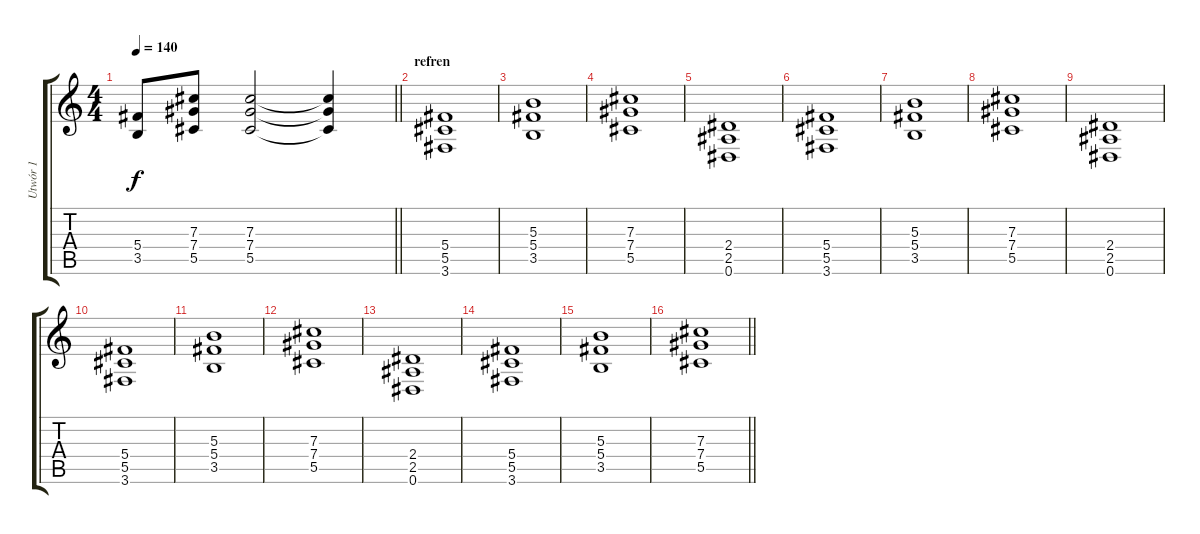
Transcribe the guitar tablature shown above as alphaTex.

\track ("Utwór 1" "Utwór 1") {instrument distortionguitar}
\staff {score tabs}
\tuning (Eb4 Bb3 Gb3 Db3 Ab2 Eb2) {hide}
\ts (4 4)
\tempo 140
\clef g2
\barLineRight lightlight
\ks c
(5.4{t} 3.5{t}).8{dy f} (7.3 7.4 5.5).8 (7.3 7.4 5.5).2 (7.3{t} 7.4{t} 5.5{t}).4 |
\section ("" "refren")
(5.4 5.5 3.6).1 |
(5.3 5.4 3.5).1 |
(7.3 7.4 5.5).1 |
(2.4 2.5 0.6).1 |
(5.4 5.5 3.6).1 |
(5.3 5.4 3.5).1 |
(7.3 7.4 5.5).1 |
(2.4 2.5 0.6).1 |
(5.4 5.5 3.6).1 |
(5.3 5.4 3.5).1 |
(7.3 7.4 5.5).1 |
(2.4 2.5 0.6).1 |
(5.4 5.5 3.6).1 |
(5.3 5.4 3.5).1 |
\barLineRight lightlight
(7.3 7.4 5.5).1
